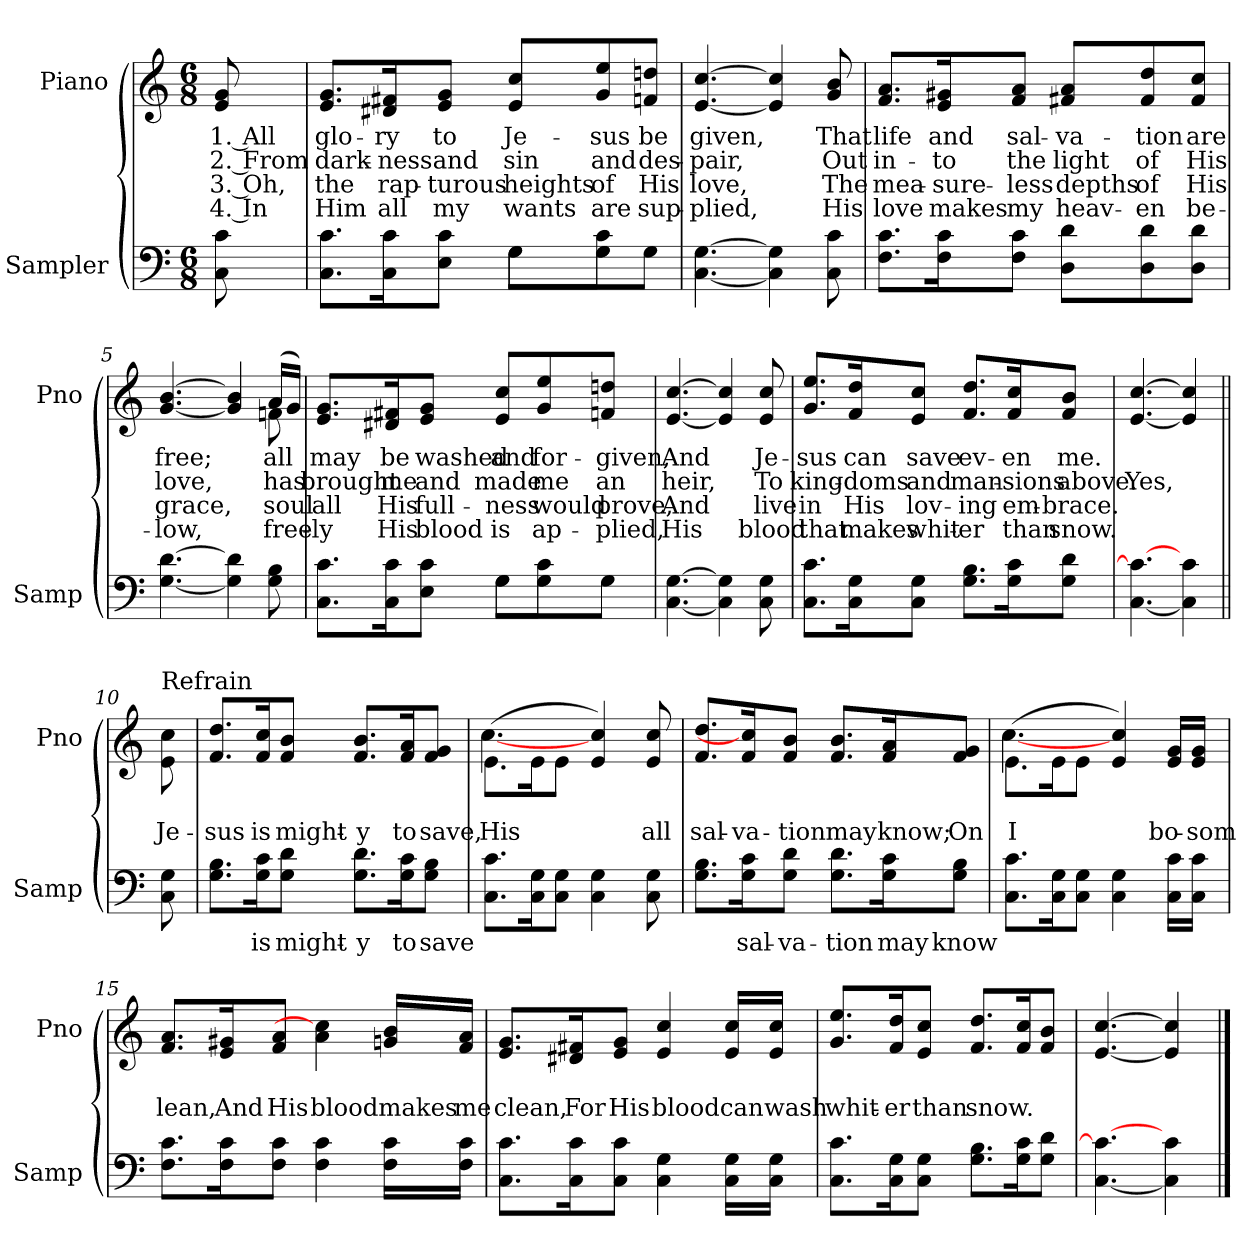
**kern	**text	**kern	**text	**text	**text	**text
*part2	*part2	*part1	*part1	*part1	*part1	*part1
*staff2	*staff2	*staff1	*staff1	*staff1	*staff1	*staff1
*I"Sampler	*	*I"Piano	*	*	*	*
*I'Samp	*	*I'Pno	*	*	*	*
*clefF4	*	*clefG2	*	*	*	*
*M6/8	*	*M6/8	*	*	*	*
=1	=1	=1	=1	=1	=1	=1
8C 8c	.	8e 8g	1. All	2. From	3. Oh,	4. In
=2	=2	=2	=2	=2	=2	=2
*^	*	*	*	*	*	*
8.C\ 8.c\L	4.ryy	.	8.e/ 8.g/L	glo-	dark-	the	Him
16C\ 16c\K	.	.	16d#X/ 16f#X/K	-ry	-ness	rap-	all
8E\ 8c\J	.	.	8e/ 8g/J	to	and	-turous	my
8G\L	8G\L	.	8e/ 8cc/L	Je-	sin	heights	wants
8G\ 8c\	8G\J	.	8g/ 8ee/	-sus	and	of	are
8G\J	8ryy	.	8fn/ 8ddn/J	be	des-	His	sup-
*v	*v	*	*	*	*	*	*
=3	=3	=3	=3	=3	=3	=3
[4.C [4.G	.	[4.e [4.cc	given,	-pair,	love,	-plied,
4C] 4G]	.	4e] 4cc]	.	.	.	.
8C 8c	.	8g 8b	That	Out	The	His
=4	=4	=4	=4	=4	=4	=4
8.F\ 8.c\L	.	8.f/ 8.a/L	life	in-	mea-	love
16F\ 16c\K	.	16e/ 16g#X/K	and	-to	-sure-	makes
8F\ 8c\J	.	8f/ 8a/J	sal-	the	-less	my
8D\ 8d\L	.	8f#X/ 8a/L	-va-	light	depths	heav-
8D\ 8d\	.	8f#/ 8dd/	-tion	of	of	-en
8D\ 8d\J	.	8f#/ 8cc/J	are	His	His	be-
=5	=5	=5	=5	=5	=5	=5
*	*	*^	*	*	*	*
[4.G [4.d	.	[4.g [4.b	8ryy	free;	love,	grace,	-low,
*	*	*v	*v	*	*	*	*
4G] 4d]	.	4g] 4b]	.	.	.	.
*	*	*^	*	*	*	*
8G 8B	.	(16a/LL	8fn	all	has	soul	free-
.	.	16g/JJ)	.	.	.	.	.
*	*	*v	*v	*	*	*	*
=6	=6	=6	=6	=6	=6	=6
*^	*	*	*	*	*	*
8.C\ 8.c\L	4.ryy	.	8.e/ 8.g/L	may	brought	all	-ly
16C\ 16c\K	.	.	16d#X/ 16f#X/K	be	me	His	His
8E\ 8c\J	.	.	8e/ 8g/J	washed	and	full-	blood
8G\L	8G\L	.	8e/ 8cc/L	and	made	-ness	is
8G\ 8c\	8G\J	.	8g/ 8ee/	for-	me	would	ap-
8G\J	8ryy	.	8fn/ 8ddn/J	-given,	an	prove,	-plied,
*v	*v	*	*	*	*	*	*
=7	=7	=7	=7	=7	=7	=7
[4.C [4.G	.	[4.e [4.cc	And	heir,	And	His
4C] 4G]	.	4e] 4cc]	.	.	.	.
8C 8G	.	8e 8cc	Je-	To	live	blood
=8	=8	=8	=8	=8	=8	=8
8.C\ 8.c\L	.	8.g/ 8.ee/L	-sus	king-	in	that
16C\ 16G\K	.	16f/ 16dd/K	can	-doms	His	makes
8C\ 8G\J	.	8e/ 8cc/J	save	and	lov-	whit-
8.G\ 8.B\L	.	8.f/ 8.dd/L	ev-	man-	-ing	-er
16G\ 16c\K	.	16f/ 16cc/K	-en	-sions	em-	than
8G\ 8d\J	.	8f/ 8b/J	me.	above.	-brace.	snow.
=9	=9	=9	=9	=9	=9	=9
[4.C 4.c_	.	[4.e [4.cc	.	Yes,	.	.
4C] 4c	.	4e] 4cc]	.	.	.	.
=10||	=10||	=10||	=10||	=10||	=10||	=10||
!	!	!LO:TX:t=Refrain	!	!	!	!
8C 8G	.	8e\ 8cc\	.	Je-	.	.
=11	=11	=11	=11	=11	=11	=11
8.G\ 8.B\L	.	8.f/ 8.dd/L	.	-sus	.	.
16G\ 16c\K	is	16f/ 16cc/K	.	is	.	.
8G\ 8d\J	might-	8f/ 8b/J	.	might-	.	.
8.G\ 8.d\L	-y	8.f/ 8.b/L	.	-y	.	.
16G\ 16c\K	to	16f/ 16a/K	.	to	.	.
8G\ 8B\J	save	8f/ 8g/J	.	save,	.	.
=12	=12	=12	=12	=12	=12	=12
*	*	*^	*	*	*	*
8.C\ 8.c\L	.	(8.e\L	[4.cc	.	His	.	.
16C\ 16G\K	.	16e\K	.	.	.	.	.
8C\ 8G\J	.	8e\J	.	.	.	.	.
4C 4G	.	4e 4cc)	4.ryy	.	.	.	.
8C 8G	.	8e 8cc	.	.	all	.	.
*	*	*v	*v	*	*	*	*
=13	=13	=13	=13	=13	=13	=13
8.G\ 8.B\L	.	8.f/ 8.dd/L	.	sal-	.	.
16G\ 16c\K	sal-	16f/ 16cc]/K	.	-va-	.	.
8G\ 8d\J	-va-	8f/ 8b/J	.	-tion	.	.
8.G\ 8.d\L	-tion	8.f/ 8.b/L	.	may	.	.
16G\ 16c\K	may	16f/ 16a/K	.	know;	.	.
8G\ 8B\J	know	8f/ 8g/J	.	On	.	.
=14	=14	=14	=14	=14	=14	=14
*	*	*^	*	*	*	*
8.C\ 8.c\L	.	(8.e\L	[4.cc	.	I	.	.
16C\ 16G\K	.	16e\K	.	.	.	.	.
8C\ 8G\J	.	8e\J	.	.	.	.	.
4C 4G	.	4e 4cc)	4.ryy	.	.	.	.
16C\ 16c\LL	.	16e/ 16g/LL	.	.	bo-	.	.
16C\ 16c\JJ	.	16e/ 16g/JJ	.	.	-som	.	.
*	*	*v	*v	*	*	*	*
=15	=15	=15	=15	=15	=15	=15
8.F\ 8.c\L	.	8.f/ 8.a/L	.	lean,	.	.
16F\ 16c\K	.	16e/ 16g#X/K	.	And	.	.
8F\ 8c\J	.	8f/ 8a/J	.	His	.	.
4F 4c	.	4a 4cc]	.	blood	.	.
16F\ 16c\LL	.	16gn/ 16b/LL	.	makes	.	.
16F\ 16c\JJ	.	16f/ 16a/JJ	.	me	.	.
=16	=16	=16	=16	=16	=16	=16
8.C\ 8.c\L	.	8.e/ 8.g/L	.	clean,	.	.
16C\ 16c\K	.	16d#X/ 16f#X/K	.	For	.	.
8C\ 8c\J	.	8e/ 8g/J	.	His	.	.
4C 4G	.	4e 4cc	.	blood	.	.
16C\ 16G\LL	.	16e/ 16cc/LL	.	can	.	.
16C\ 16G\JJ	.	16e/ 16cc/JJ	.	wash	.	.
=17	=17	=17	=17	=17	=17	=17
8.C\ 8.c\L	.	8.g/ 8.ee/L	.	whit-	.	.
16C\ 16G\K	.	16f/ 16dd/K	.	-er	.	.
8C\ 8G\J	.	8e/ 8cc/J	.	than	.	.
8.G\ 8.B\L	.	8.f/ 8.dd/L	.	snow.	.	.
16G\ 16c\K	.	16f/ 16cc/K	.	.	.	.
8G\ 8d\J	.	8f/ 8b/J	.	.	.	.
=18	=18	=18	=18	=18	=18	=18
[4.C 4.c_	.	[4.e [4.cc	.	.	.	.
4C] 4c	.	4e] 4cc]	.	.	.	.
==	==	==	==	==	==	==
*-	*-	*-	*-	*-	*-	*-
